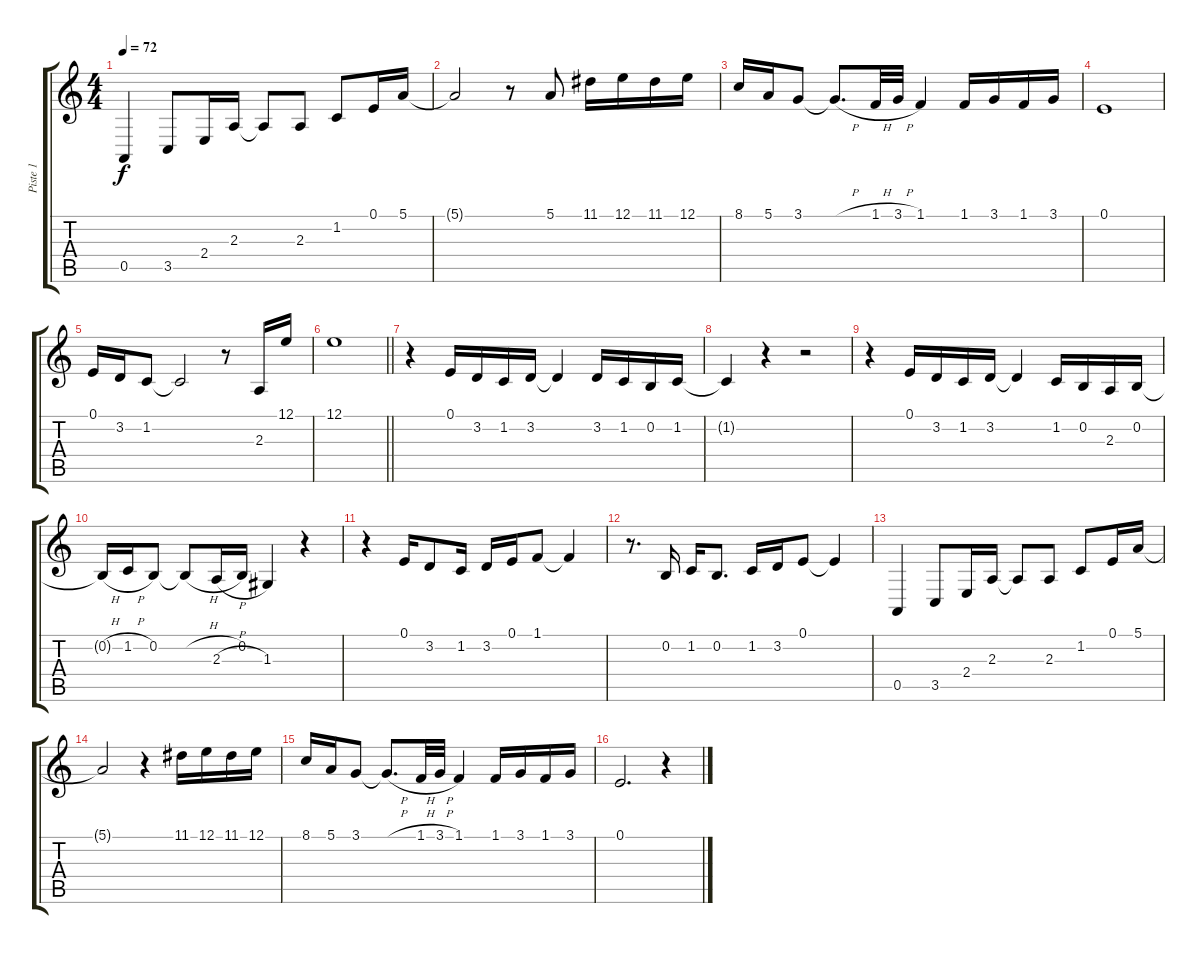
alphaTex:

\track ("Piste 1" "Piste 1") {instrument choiraahs}
\staff {score tabs}
\tuning (E4 B3 G3 D3 A2 E2) {hide}
\ts (4 4)
\tempo 72
\clef g2
\ks c
0.5.4{dy f} 3.5.8 2.4.16 2.3.16 2.3{t}.8 2.3.8 1.2.8 0.1.16 5.1.16 |
5.1{t}.2 r.8 5.1.8 11.1.16 12.1.16 11.1.16 12.1.16 |
8.1.16 5.1.16 3.1.8 3.1{h t}.8{d} 1.1{h}.32 3.1{h}.32 1.1.4 1.1.16 3.1.16 1.1.16 3.1.16 |
0.1.1 |
0.1.16 3.2.16 1.2.8 1.2{t}.2 r.8 2.3.16 12.1.16 |
\barLineRight lightlight
12.1.1 |
r.4 0.1.16 3.2.16 1.2.16 3.2.16 3.2{t}.4 3.2.16 1.2.16 0.2.16 1.2.16 |
1.2{t}.4 r.4 r.2 |
r.4 0.1.16 3.2.16 1.2.16 3.2.16 3.2{t}.4 1.2.16 0.2.16 2.3.16 0.2.16 |
0.2{h t}.16 1.2{h}.16 0.2.8 0.2{h t}.8 2.3{h}.16 0.2.16 1.3.4 r.4 |
r.4 0.1.16 3.2.8 1.2.16 3.2.16 0.1.16 1.1.8 1.1{t}.4 |
r.8{d} 0.2.16 1.2.16 0.2.8{d} 1.2.16 3.2.16 0.1.8 0.1{t}.4 |
0.5.4 3.5.8 2.4.16 2.3.16 2.3{t}.8 2.3.8 1.2.8 0.1.16 5.1.16 |
5.1{t}.2 r.4 11.1.16 12.1.16 11.1.16 12.1.16 |
8.1.16 5.1.16 3.1.8 3.1{h t}.8{d} 1.1{h}.32 3.1{h}.32 1.1.4 1.1.16 3.1.16 1.1.16 3.1.16 |
0.1.2{d} r.4
